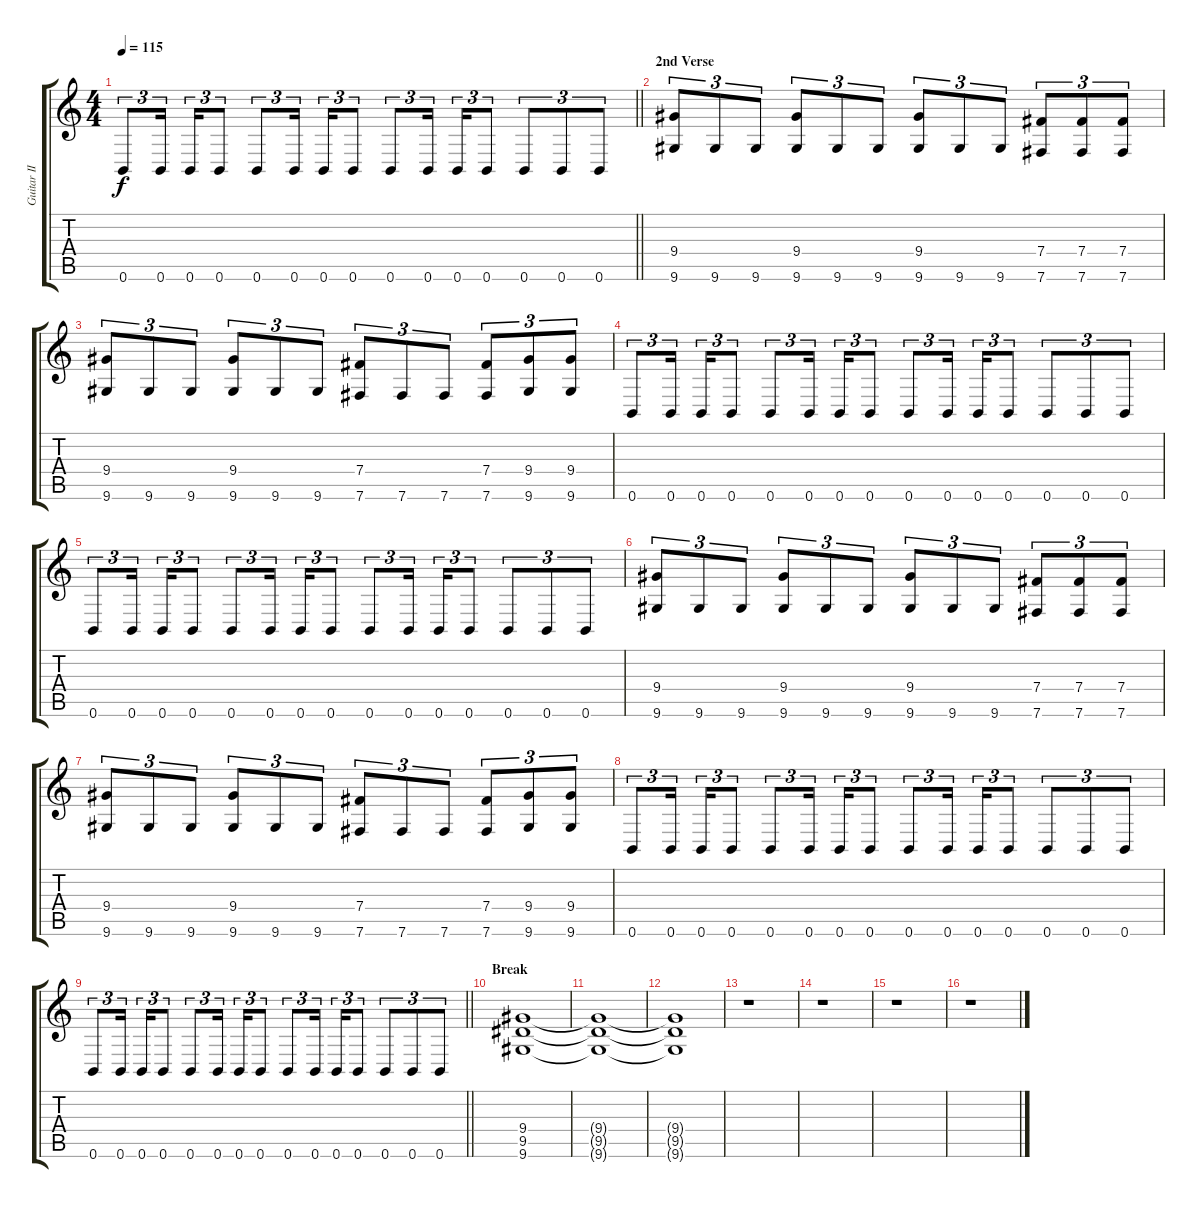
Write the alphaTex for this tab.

\track ("Guitar II" "Guitar II") {instrument distortionguitar}
\staff {score tabs}
\tuning (Db4 Ab3 E3 B2 Gb2 B1) {hide}
\ts (4 4)
\tempo 115
\clef g2
\barLineRight lightlight
\ks c
0.6.8{tu (3 2) dy f} 0.6.16{tu (3 2)} 0.6.16{tu (3 2)} 0.6.8{tu (3 2)} 0.6.8{tu (3 2)} 0.6.16{tu (3 2)} 0.6.16{tu (3 2)} 0.6.8{tu (3 2)} 0.6.8{tu (3 2)} 0.6.16{tu (3 2)} 0.6.16{tu (3 2)} 0.6.8{tu (3 2)} 0.6.8{tu (3 2)} 0.6.8{tu (3 2)} 0.6.8{tu (3 2)} |
\section ("" "2nd Verse")
(9.4 9.6).8{tu (3 2)} 9.6.8{tu (3 2)} 9.6.8{tu (3 2)} (9.4 9.6).8{tu (3 2)} 9.6.8{tu (3 2)} 9.6.8{tu (3 2)} (9.4 9.6).8{tu (3 2)} 9.6.8{tu (3 2)} 9.6.8{tu (3 2)} (7.4 7.6).8{tu (3 2)} (7.4 7.6).8{tu (3 2)} (7.4 7.6).8{tu (3 2)} |
(9.4 9.6).8{tu (3 2)} 9.6.8{tu (3 2)} 9.6.8{tu (3 2)} (9.4 9.6).8{tu (3 2)} 9.6.8{tu (3 2)} 9.6.8{tu (3 2)} (7.4 7.6).8{tu (3 2)} 7.6.8{tu (3 2)} 7.6.8{tu (3 2)} (7.4 7.6).8{tu (3 2)} (9.4 9.6).8{tu (3 2)} (9.4 9.6).8{tu (3 2)} |
0.6.8{tu (3 2)} 0.6.16{tu (3 2)} 0.6.16{tu (3 2)} 0.6.8{tu (3 2)} 0.6.8{tu (3 2)} 0.6.16{tu (3 2)} 0.6.16{tu (3 2)} 0.6.8{tu (3 2)} 0.6.8{tu (3 2)} 0.6.16{tu (3 2)} 0.6.16{tu (3 2)} 0.6.8{tu (3 2)} 0.6.8{tu (3 2)} 0.6.8{tu (3 2)} 0.6.8{tu (3 2)} |
0.6.8{tu (3 2)} 0.6.16{tu (3 2)} 0.6.16{tu (3 2)} 0.6.8{tu (3 2)} 0.6.8{tu (3 2)} 0.6.16{tu (3 2)} 0.6.16{tu (3 2)} 0.6.8{tu (3 2)} 0.6.8{tu (3 2)} 0.6.16{tu (3 2)} 0.6.16{tu (3 2)} 0.6.8{tu (3 2)} 0.6.8{tu (3 2)} 0.6.8{tu (3 2)} 0.6.8{tu (3 2)} |
(9.4 9.6).8{tu (3 2)} 9.6.8{tu (3 2)} 9.6.8{tu (3 2)} (9.4 9.6).8{tu (3 2)} 9.6.8{tu (3 2)} 9.6.8{tu (3 2)} (9.4 9.6).8{tu (3 2)} 9.6.8{tu (3 2)} 9.6.8{tu (3 2)} (7.4 7.6).8{tu (3 2)} (7.4 7.6).8{tu (3 2)} (7.4 7.6).8{tu (3 2)} |
(9.4 9.6).8{tu (3 2)} 9.6.8{tu (3 2)} 9.6.8{tu (3 2)} (9.4 9.6).8{tu (3 2)} 9.6.8{tu (3 2)} 9.6.8{tu (3 2)} (7.4 7.6).8{tu (3 2)} 7.6.8{tu (3 2)} 7.6.8{tu (3 2)} (7.4 7.6).8{tu (3 2)} (9.4 9.6).8{tu (3 2)} (9.4 9.6).8{tu (3 2)} |
0.6.8{tu (3 2)} 0.6.16{tu (3 2)} 0.6.16{tu (3 2)} 0.6.8{tu (3 2)} 0.6.8{tu (3 2)} 0.6.16{tu (3 2)} 0.6.16{tu (3 2)} 0.6.8{tu (3 2)} 0.6.8{tu (3 2)} 0.6.16{tu (3 2)} 0.6.16{tu (3 2)} 0.6.8{tu (3 2)} 0.6.8{tu (3 2)} 0.6.8{tu (3 2)} 0.6.8{tu (3 2)} |
\barLineRight lightlight
0.6.8{tu (3 2)} 0.6.16{tu (3 2)} 0.6.16{tu (3 2)} 0.6.8{tu (3 2)} 0.6.8{tu (3 2)} 0.6.16{tu (3 2)} 0.6.16{tu (3 2)} 0.6.8{tu (3 2)} 0.6.8{tu (3 2)} 0.6.16{tu (3 2)} 0.6.16{tu (3 2)} 0.6.8{tu (3 2)} 0.6.8{tu (3 2)} 0.6.8{tu (3 2)} 0.6.8{tu (3 2)} |
\section ("" "Break")
(9.4 9.5 9.6).1 |
(9.4{t} 9.5{t} 9.6{t}).1{volume 0} |
(9.4{t} 9.5{t} 9.6{t}).1 |
r.1 |
r.1 |
r.1 |
r.1
